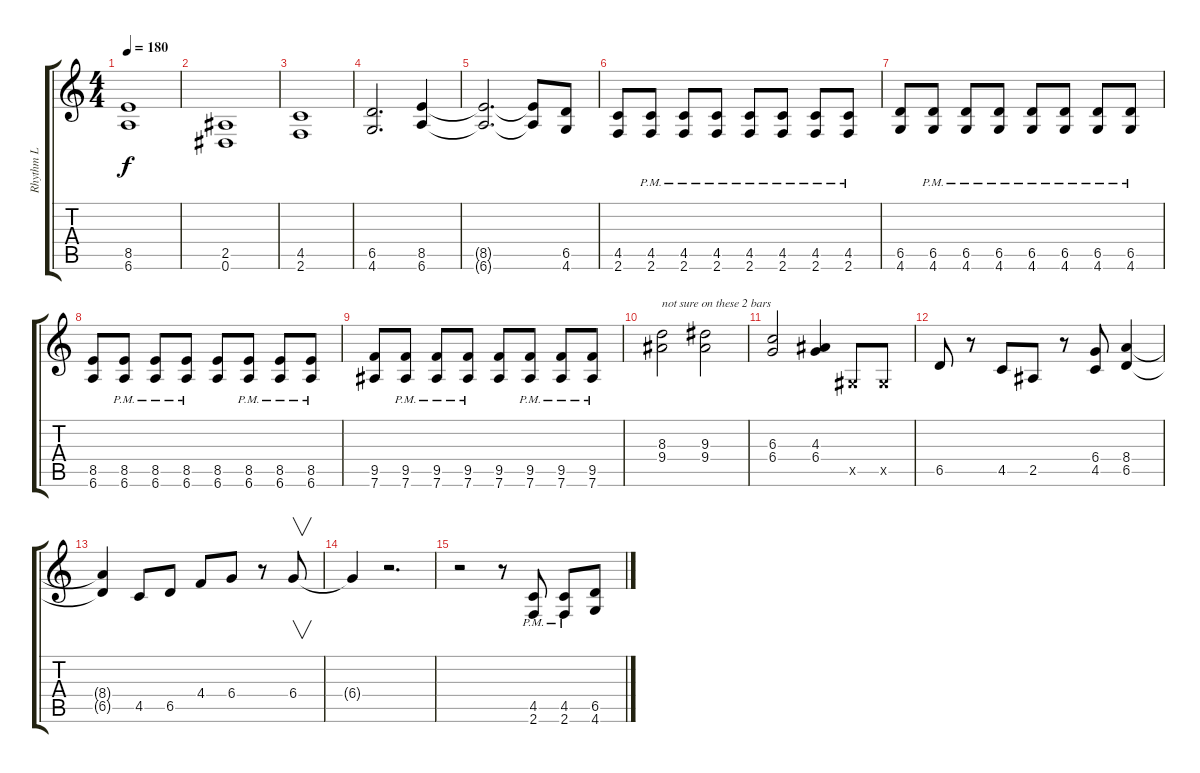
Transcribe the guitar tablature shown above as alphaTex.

\track ("Rhythm L" "Rhythm L") {instrument distortionguitar}
\staff {score tabs}
\tuning (Eb4 Bb3 Gb3 Db3 Ab2 Eb2) {hide}
\ts (4 4)
\tempo 180
\clef g2
\ks c
(8.5 6.6).1{dy f} |
(2.5 0.6).1 |
(4.5 2.6).1 |
(6.5 4.6).2{d} (8.5 6.6).4 |
(8.5{t} 6.6{t}).2{d} (8.5{t} 6.6{t}).8 (6.5 4.6).8 |
(4.5 2.6).8 (4.5{pm} 2.6{pm}).8 (4.5{pm} 2.6{pm}).8 (4.5{pm} 2.6{pm}).8 (4.5{pm} 2.6{pm}).8 (4.5{pm} 2.6{pm}).8 (4.5{pm} 2.6{pm}).8 (4.5{pm} 2.6{pm}).8 |
(6.5 4.6).8 (6.5{pm} 4.6{pm}).8 (6.5{pm} 4.6{pm}).8 (6.5{pm} 4.6{pm}).8 (6.5{pm} 4.6{pm}).8 (6.5{pm} 4.6{pm}).8 (6.5{pm} 4.6{pm}).8 (6.5{pm} 4.6{pm}).8 |
(8.5 6.6).8 (8.5{pm} 6.6{pm}).8 (8.5{pm} 6.6{pm}).8 (8.5{pm} 6.6{pm}).8 (8.5 6.6).8 (8.5{pm} 6.6{pm}).8 (8.5{pm} 6.6{pm}).8 (8.5{pm} 6.6{pm}).8 |
(9.5 7.6).8 (9.5{pm} 7.6{pm}).8 (9.5{pm} 7.6{pm}).8 (9.5{pm} 7.6{pm}).8 (9.5 7.6).8 (9.5{pm} 7.6{pm}).8 (9.5{pm} 7.6{pm}).8 (9.5{pm} 7.6{pm}).8 |
(8.3 9.4).2{txt "not sure on these 2 bars"} (9.3 9.4).2 |
(6.3 6.4).2 (4.3 6.4).4 0.5{x}.8 0.5{x}.8 |
6.5.8 r.8 4.5.8 2.5.8 r.8 (6.4 4.5).8 (8.4 6.5).4 |
(8.4{t} 6.5{t}).4 4.5.8 6.5.8 4.4.8 6.4.8 r.8 6.4.8{v} |
6.4{t}.4 r.2{d} |
r.2 r.8 (4.5{pm} 2.6{pm}).8 (4.5{pm} 2.6{pm}).8 (6.5 4.6).8
